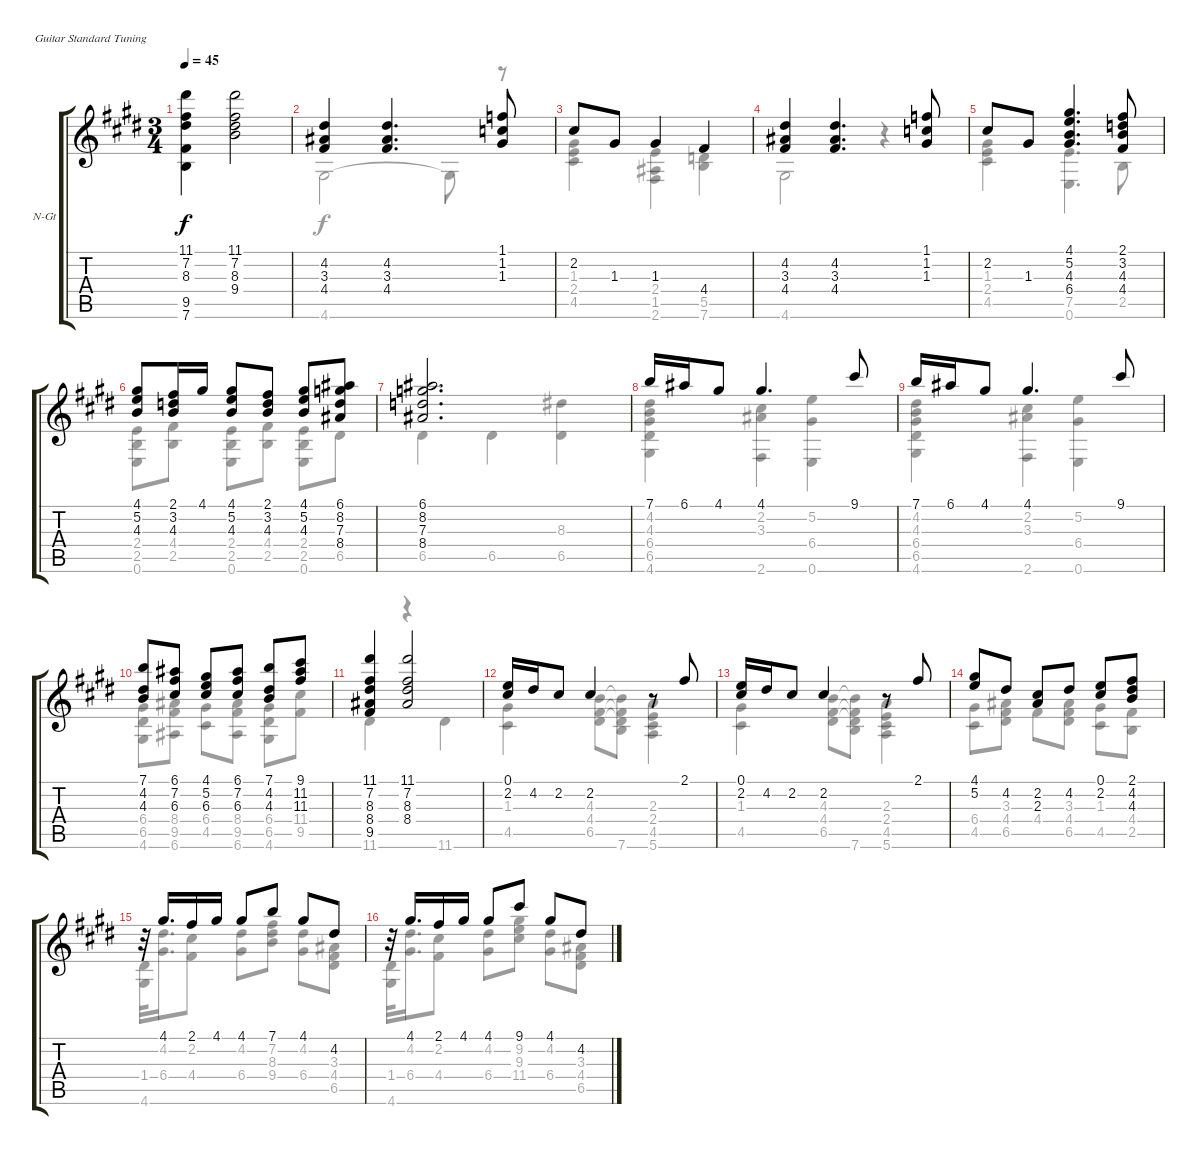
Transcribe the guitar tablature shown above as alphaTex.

\bracketExtendMode groupsimilarinstruments
\firstSystemTrackNameOrientation horizontal
\otherSystemsTrackNameOrientation horizontal
\track ("Piste 1" "N-Gt") {instrument acousticguitarnylon}
\staff {score tabs}
\tuning (E4 B3 G3 D3 A2 E2)
\voice
\ts (3 4)
\tempo 45
\clef g2
\ks e
(11.1 7.2 8.3 9.5 7.6).4{dy f} (11.1 7.2 8.3 9.4).2 |
(4.2 3.3 4.4).4 (4.2 3.3 4.4).4{d} (1.1 1.2 1.3).8 |
2.2.8 1.3.8 1.3.4 4.4.4 |
(4.2 3.3 4.4).4 (4.2 3.3 4.4).4{d} (1.1 1.2 1.3).8 |
2.2.8 1.3.8 (4.1 5.2 4.3 6.4).4{d} (2.1 3.2 4.3 4.4).8 |
(4.1 5.2 4.3).8 (2.1 3.2 4.3).16 4.1.16 (4.1 5.2 4.3).8 (2.1 3.2 4.3).8 (4.1 5.2 4.3).8 (6.1 8.2 7.3 8.4).8 |
(6.1 8.2 7.3 8.4).2{d} |
7.1.16 6.1.16 4.1.8 4.1.4{d} 9.1.8 |
7.1.16 6.1.16 4.1.8 4.1.4{d} 9.1.8 |
(7.1 4.2 4.3).8 (6.1 7.2 6.3).8 (4.1 5.2 6.3).8 (6.1 7.2 6.3).8 (7.1 4.2 4.3).8 (9.1 11.2 11.3).8 |
(11.1 7.2 8.3 8.4 9.5).4 (11.1 7.2 8.3 8.4).2 |
(0.1 2.2).16 4.2.16 2.2.8 2.2.4 r.8 2.1.8 |
(0.1 2.2).16 4.2.16 2.2.8 2.2.4 r.8 2.1.8 |
(4.1 5.2).8 4.2.8 (2.2 2.3).8 4.2.8 (0.1 2.2).8 (2.1 4.2 4.3).8 |
r.32 4.1.16{d} 2.1.16 4.1.16 4.1.8 7.1.8 4.1.8 4.2.8 |
r.32 4.1.16{d} 2.1.16 4.1.16 4.1.8 9.1.8 4.1.8 4.2.8
\voice
\clef g2
\ottava regular
\simile none
\ks e
|
4.6.2 4.6{t}.8 r.8 |
(1.3 2.4 4.5).4 (2.4 1.5 2.6).4 (5.5 7.6).4 |
4.6.2 r.4 |
(1.3 2.4 4.5).4 (7.5 0.6).4{d} 2.5.8 |
(2.4 2.5 0.6).8 (4.4 2.5).8 (2.4 2.5 0.6).8 (4.4 2.5).8 (2.4 2.5 0.6).8 6.5.8 |
6.5.4 6.5.4 (8.3 6.5).4 |
(4.2 4.3 6.4 6.5 4.6).4 (2.2 3.3 2.6).4 (5.2 6.4 0.6).4 |
(4.2 4.3 6.4 6.5 4.6).4 (2.2 3.3 2.6).4 (5.2 6.4 0.6).4 |
(6.4 6.5 4.6).8 (8.4 9.5 6.6).8 (6.4 4.5).8 (8.4 9.5 6.6).8 (6.4 6.5 4.6).8 (11.4 9.5).8 |
11.6.4 r.4 11.6.4 |
(1.3 4.5).4 (4.3 4.4 6.5).8 (4.3{t} 4.4{t} 6.5{t} 7.6).8 (2.3 2.4 4.5 5.6).4 |
(1.3 4.5).4 (4.3 4.4 6.5).8 (4.3{t} 4.4{t} 6.5{t} 7.6).8 (2.3 2.4 4.5 5.6).4 |
(6.4 4.5).8 (3.3 4.4 6.5).8 4.4.8 (3.3 4.4 6.5).8 (1.3 4.5).8 (4.4 2.5).8 |
(1.4 4.6).32 (4.2 6.4).16{d} (2.2 4.4).8 (4.2 6.4).8 (7.2 8.3 9.4).8 (4.2 6.4).8 (3.3 4.4 6.5).8 |
(1.4 4.6).32 (4.2 6.4).16{d} (2.2 4.4).8 (4.2 6.4).8 (9.2 9.3 11.4).8 (4.2 6.4).8 (3.3 4.4 6.5).8
